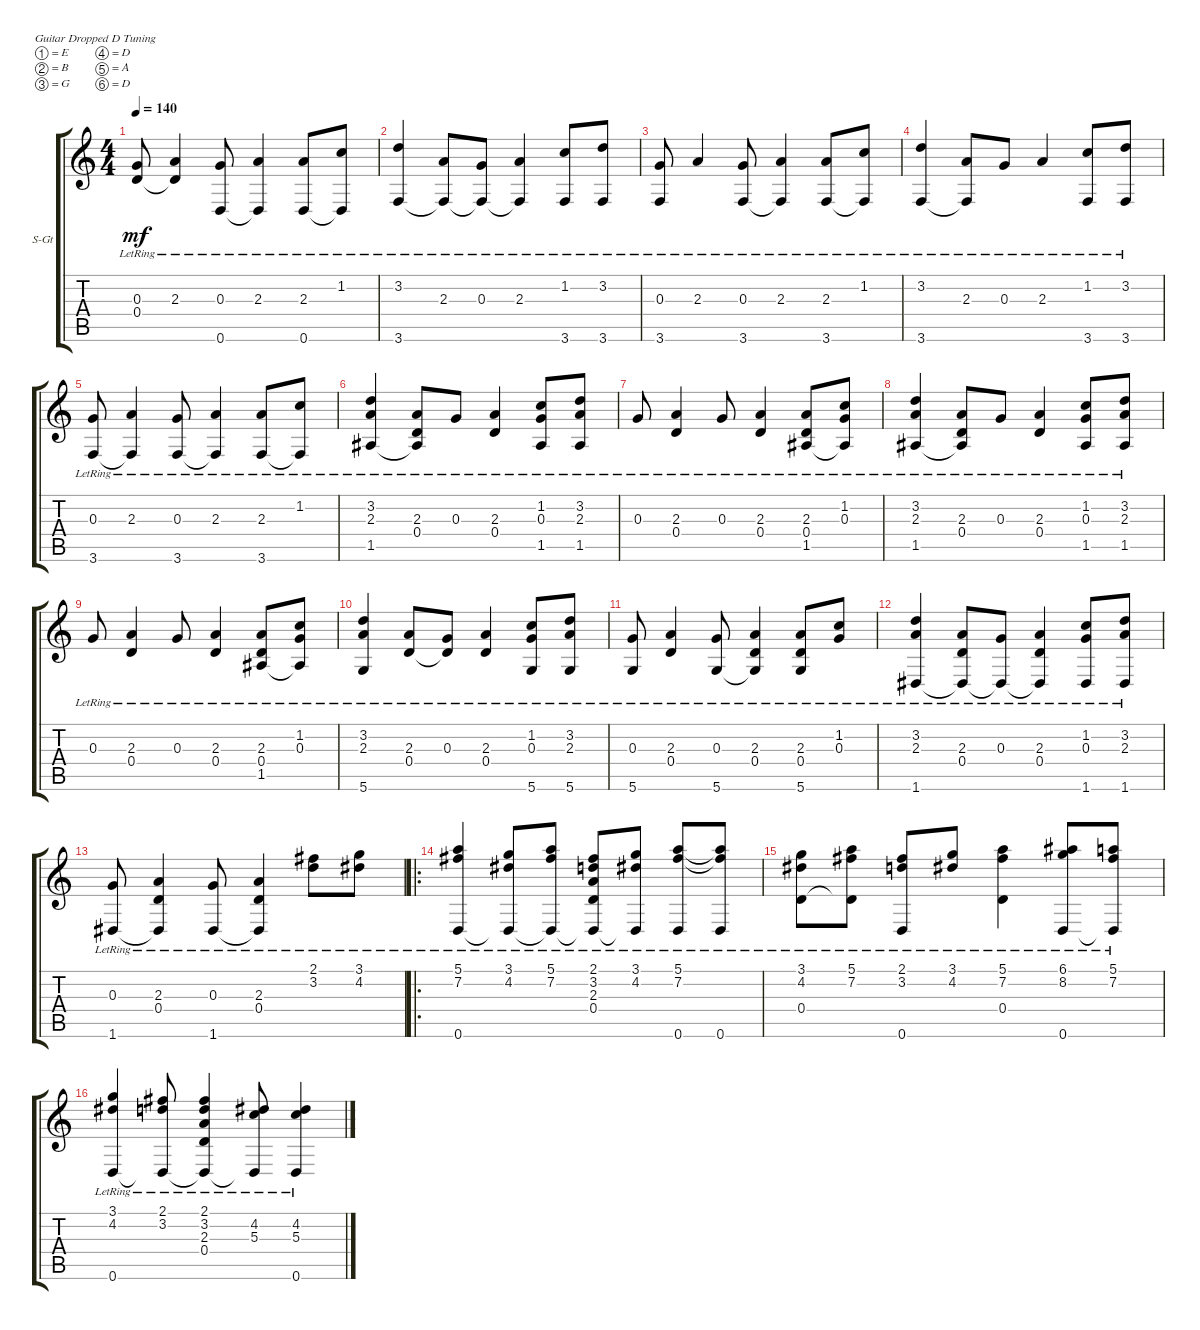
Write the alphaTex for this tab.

\defaultSystemsLayout 4
\bracketExtendMode groupsimilarinstruments
\firstSystemTrackNameOrientation horizontal
\otherSystemsTrackNameOrientation horizontal
\track ("Steel Guitar" "S-Gt") {instrument acousticguitarsteel}
\staff {score tabs}
\tuning (E4 B3 G3 D3 A2 D2)
\ts (4 4)
\tempo 140
\clef g2
\scale
0.254386
\ks c
(0.4{lr} 0.3{lr}).8{dy mf} (0.4{lr t} 2.3{lr}).4 (0.6{lr} 0.3{lr}).8 (0.6{lr t} 2.3{lr}).4 (0.6{lr} 2.3{lr}).8 (0.6{lr t} 1.2{lr}).8 |
\scale
0.245614 (3.6{lr} 3.2{lr}).4 (3.6{lr t} 2.3{lr}).8 (3.6{lr t} 0.3{lr}).8 (3.6{lr t} 2.3{lr}).4 (3.6{lr} 1.2{lr}).8 (3.6{lr} 3.2{lr}).8 |
\scale
0.254386 (0.3{lr} 3.6{lr}).8 2.3{lr}.4 (3.6{lr} 0.3{lr}).8 (3.6{lr t} 2.3{lr}).4 (3.6{lr} 2.3{lr}).8 (3.6{lr t} 1.2{lr}).8 |
\scale
0.245614 (3.6{lr} 3.2{lr}).4 (3.6{lr t} 2.3{lr}).8 0.3{lr}.8 2.3{lr}.4 (3.6{lr} 1.2{lr}).8 (3.6{lr} 3.2{lr}).8 |
\scale
0.254386 (3.6{lr} 0.3{lr}).8 (3.6{lr t} 2.3{lr}).4 (3.6{lr} 0.3{lr}).8 (3.6{lr t} 2.3{lr}).4 (3.6{lr} 2.3{lr}).8 (3.6{lr t} 1.2{lr}).8 |
\scale
0.245614 (3.2{lr} 2.3{lr} 1.5{lr}).4 (2.3{lr} 1.5{lr t} 0.4{lr}).8 0.3{lr}.8 (2.3{lr} 0.4{lr}).4 (1.2{lr} 0.3{lr} 1.5{lr}).8 (3.2{lr} 2.3{lr} 1.5{lr}).8 |
\scale
0.245184 0.3{lr}.8 (0.4{lr} 2.3{lr}).4 0.3{lr}.8 (2.3{lr} 0.4{lr}).4 (2.3{lr} 0.4{lr} 1.5{lr}).8 (1.2{lr} 0.3{lr} 1.5{lr t}).8 |
\scale
0.245184 (3.2{lr} 2.3{lr} 1.5{lr}).4 (2.3{lr} 1.5{lr t} 0.4{lr}).8 0.3{lr}.8 (2.3{lr} 0.4{lr}).4 (1.2{lr} 1.5{lr} 0.3{lr}).8 (3.2{lr} 1.5{lr} 2.3{lr}).8 |
\scale
0.245184 0.3{lr}.8 (0.4{lr} 2.3{lr}).4 0.3{lr}.8 (0.4{lr} 2.3{lr}).4 (2.3{lr} 0.4{lr} 1.5{lr}).8 (1.2{lr} 1.5{lr t} 0.3{lr}).8 |
\scale
0.264448 (3.2{lr} 2.3{lr} 5.6{lr}).4 (2.3{lr} 0.4{lr}).8 (0.3{lr} 0.4{lr t}).8 (0.4{lr} 2.3{lr}).4 (5.6{lr} 1.2{lr} 0.3{lr}).8 (3.2{lr} 2.3{lr} 5.6{lr}).8 |
\scale
0.209893 (0.3{lr} 5.6{lr}).8 (2.3{lr} 0.4{lr}).4 (5.6{lr} 0.3{lr}).8 (5.6{lr t} 2.3{lr} 0.4{lr}).4 (2.3{lr} 0.4{lr} 5.6{lr}).8 (1.2{lr} 0.3{lr}).8 |
\scale
0.188503 (3.2{lr} 2.3{lr} 1.6{lr}).4 (1.6{lr t} 2.3{lr} 0.4{lr}).8 (1.6{lr t} 0.3{lr}).8 (1.6{lr t} 2.3{lr} 0.4{lr}).4 (1.2{lr} 1.6{lr} 0.3{lr}).8 (3.2{lr} 1.6{lr} 2.3{lr}).8 |
\scale
0.259358 (0.3{lr} 1.6{lr}).8 (1.6{lr t} 0.4{lr} 2.3{lr}).4 (0.3{lr} 1.6{lr}).8 (1.6{lr t} 2.3{lr} 0.4{lr}).4 (2.1{lr} 3.2{lr}).8 (3.1{lr} 4.2{lr}).8 |
\ro
\scale
0.342246 (5.1{lr} 7.2{lr} 0.6{lr}).4 (0.6{lr t} 4.2{lr} 3.1{lr}).8 (0.6{lr t} 5.1{lr} 7.2{lr}).8 (0.6{lr t} 3.2{lr} 2.1{lr} 2.3{lr} 0.4{lr}).8 (0.6{lr t} 4.2{lr} 3.1{lr}).8 (7.2{lr} 5.1{lr} 0.6{lr}).8 (7.2{lr t} 5.1{lr t} 0.6{lr}).8 |
\scale
0.322759 (4.2{lr} 3.1{lr} 0.4{lr}).8 (0.4{lr t} 5.1{lr} 7.2{lr}).8 (3.2{lr} 2.1{lr} 0.6{lr}).8 (4.2{lr} 3.1{lr}).8 (7.2{lr} 5.1{lr} 0.4{lr}).4 (8.2{lr} 6.1{lr} 0.6{lr}).8 (0.6{lr t} 7.2{lr} 5.1{lr}).8 |
\scale
0.18069 (4.2{lr} 3.1{lr} 0.6{lr}).4 (0.6{lr t} 3.2{lr} 2.1{lr}).8 (0.6{lr t} 3.2{lr} 2.1{lr} 0.4{lr} 2.3{lr}).4 (0.6{lr t} 4.2{lr} 5.3{lr}).8 (4.2{lr} 0.6{lr} 5.3{lr}).4
